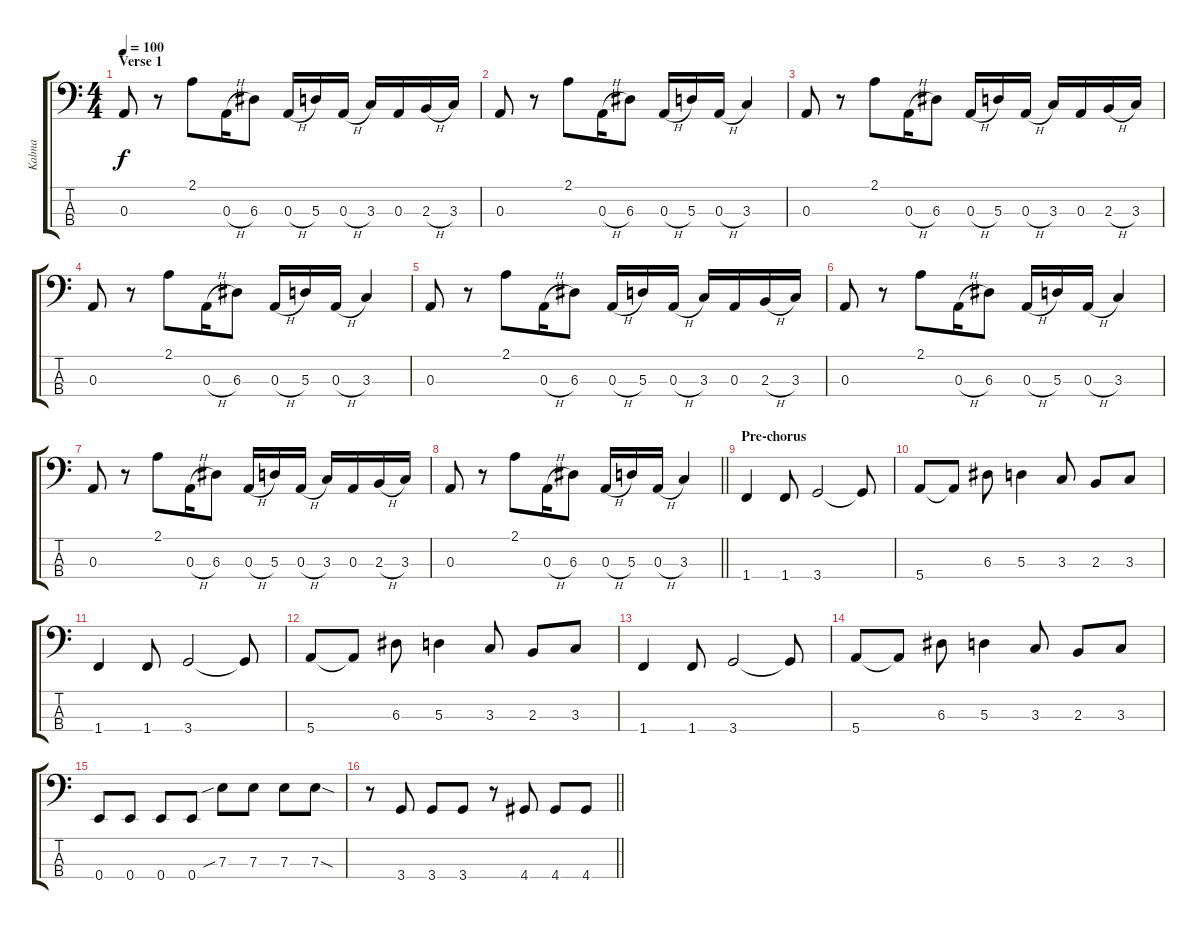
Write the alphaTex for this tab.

\track ("Kalma" "Kalma") {instrument electricbasspick}
\staff {score tabs}
\tuning (G2 D2 A1 E1) {hide}
\ts (4 4)
\section ("" "Verse 1")
\tempo 100
\clef f4
\ks c
0.3.8{dy f} r.8 2.1.8 0.3{h}.16 6.3.8 0.3{h}.16 5.3.16 0.3{h}.16 3.3.16 0.3.16 2.3{h}.16 3.3.16 |
0.3.8 r.8 2.1.8 0.3{h}.16 6.3.8 0.3{h}.16 5.3.16 0.3{h}.16 3.3.4 |
0.3.8 r.8 2.1.8 0.3{h}.16 6.3.8 0.3{h}.16 5.3.16 0.3{h}.16 3.3.16 0.3.16 2.3{h}.16 3.3.16 |
0.3.8 r.8 2.1.8 0.3{h}.16 6.3.8 0.3{h}.16 5.3.16 0.3{h}.16 3.3.4 |
0.3.8 r.8 2.1.8 0.3{h}.16 6.3.8 0.3{h}.16 5.3.16 0.3{h}.16 3.3.16 0.3.16 2.3{h}.16 3.3.16 |
0.3.8 r.8 2.1.8 0.3{h}.16 6.3.8 0.3{h}.16 5.3.16 0.3{h}.16 3.3.4 |
0.3.8 r.8 2.1.8 0.3{h}.16 6.3.8 0.3{h}.16 5.3.16 0.3{h}.16 3.3.16 0.3.16 2.3{h}.16 3.3.16 |
\barLineRight lightlight
0.3.8 r.8 2.1.8 0.3{h}.16 6.3.8 0.3{h}.16 5.3.16 0.3{h}.16 3.3.4 |
\section ("" "Pre-chorus")
1.4.4 1.4.8 3.4.2 3.4{t}.8 |
5.4.8 5.4{t}.8 6.3.8 5.3.4 3.3.8 2.3.8 3.3.8 |
1.4.4 1.4.8 3.4.2 3.4{t}.8 |
5.4.8 5.4{t}.8 6.3.8 5.3.4 3.3.8 2.3.8 3.3.8 |
1.4.4 1.4.8 3.4.2 3.4{t}.8 |
5.4.8 5.4{t}.8 6.3.8 5.3.4 3.3.8 2.3.8 3.3.8 |
0.4.8 0.4.8 0.4.8 0.4.8 7.3{sib}.8 7.3.8 7.3.8 7.3{sod}.8 |
\barLineRight lightlight
r.8 3.4.8 3.4.8 3.4.8 r.8 4.4.8 4.4.8 4.4.8
